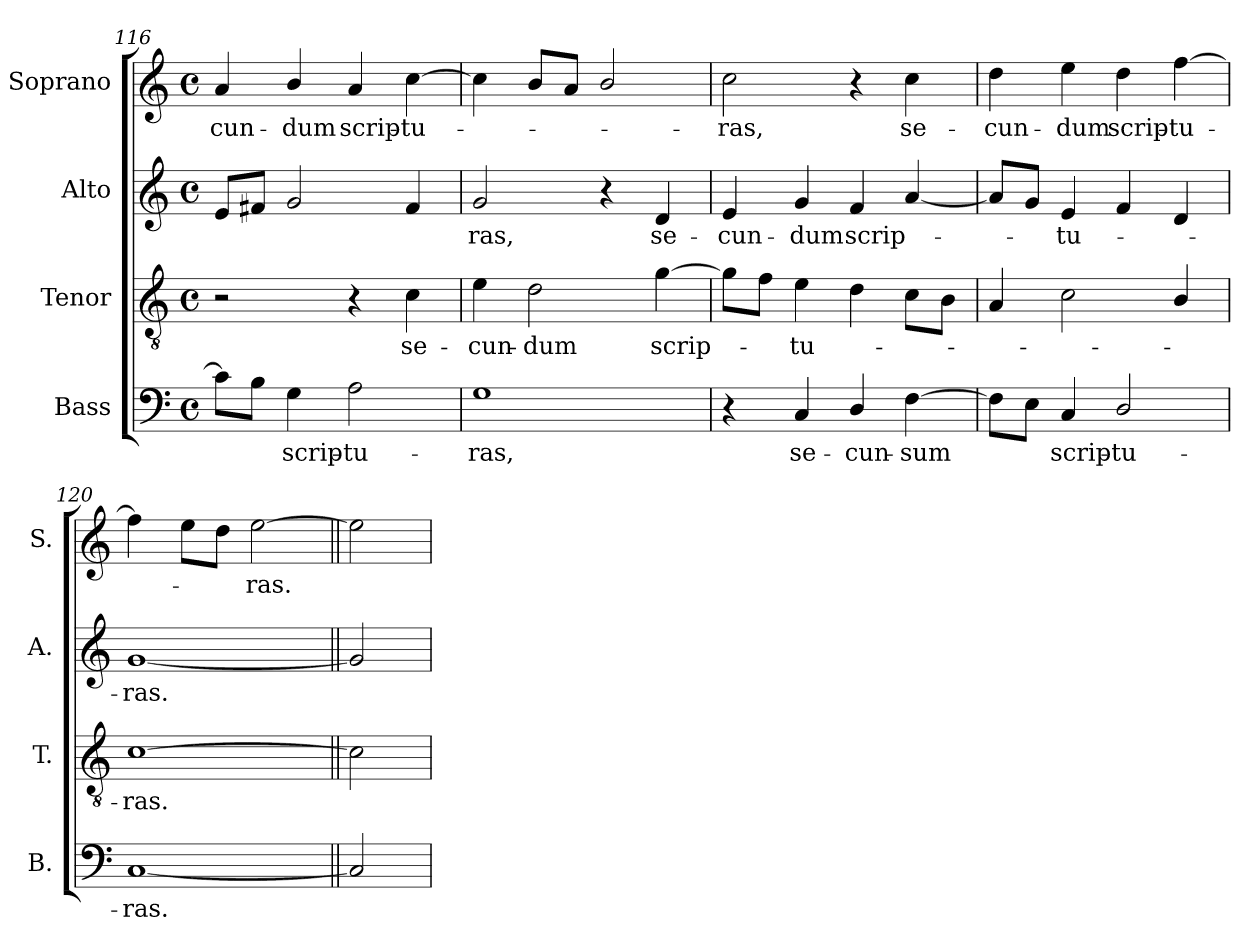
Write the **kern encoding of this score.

**kern	**text	**kern	**text	**kern	**text	**kern	**text
*part4	*part4	*part3	*part3	*part2	*part2	*part1	*part1
*staff4	*staff4	*staff3	*staff3	*staff2	*staff2	*staff1	*staff1
*I"Bass	*	*I"Tenor	*	*I"Alto	*	*I"Soprano	*
*I'B.	*	*I'T.	*	*I'A.	*	*I'S.	*
!!LO:LB:g=z
*clefF4	*	*clefGv2	*	*clefG2	*	*clefG2	*
*	*	*ITrd7c12	*	*	*	*	*
*k[]	*	*k[]	*	*k[]	*	*k[]	*
*C:	*	*C:	*	*C:	*	*C:	*
*M4/4	*	*M4/4	*	*M4/4	*	*M4/4	*
*met(c)	*	*met(c)	*	*met(c)	*	*met(c)	*
=116	=116	=116	=116	=116	=116	=116	=116
!	!	!	!	!	!	!	!LO:LY:b:color=#000000
8ci\L]	.	2r	.	8ei/L	.	4ai/	-cun-
8Bi\J	.	.	.	8f#i/J	.	.	.
!	!LO:LY:b:color=#000000	!	!	!	!	!	!
!	!	!	!	!	!	!	!LO:LY:b:color=#000000
4Gi\	scrip-	.	.	2gi/	.	4bi/	-dum
!	!LO:LY:b:color=#000000	!	!	!	!	!	!
!	!	!	!	!	!	!	!LO:LY:b:color=#000000
2Ai\	-tu-	4r	.	.	.	4ai/	scrip-
!	!	!	!LO:LY:b:color=#000000	!	!	!	!
!	!	!	!	!	!	!	!LO:LY:b:color=#000000
.	.	4Ci\	se-	4f#i/	.	[4cci\	-tu-
=117	=117	=117	=117	=117	=117	=117	=117
!	!LO:LY:b:color=#000000	!	!	!	!	!	!
!	!	!	!LO:LY:b:color=#000000	!	!	!	!
!	!	!	!	!	!LO:LY:b:color=#000000	!	!
1Gi	-ras,	4Ei\	-cun-	2gi/	-ras,	4cci\]	.
!	!	!	!LO:LY:b:color=#000000	!	!	!	!
.	.	2Di\	-dum	.	.	8bi/L	.
.	.	.	.	.	.	8ai/J	.
.	.	.	.	4r	.	2bi/	.
!	!	!	!LO:LY:b:color=#000000	!	!	!	!
!	!	!	!	!	!LO:LY:b:color=#000000	!	!
.	.	[4Gi\	scrip-	4di/	se-	.	.
=118	=118	=118	=118	=118	=118	=118	=118
!	!	!	!	!	!LO:LY:b:color=#000000	!	!
!	!	!	!	!	!	!	!LO:LY:b:color=#000000
4r	.	8Gi\L]	.	4ei/	-cun-	2cci\	-ras,
.	.	8Fi\J	.	.	.	.	.
!	!LO:LY:b:color=#000000	!	!	!	!	!	!
!	!	!	!LO:LY:b:color=#000000	!	!	!	!
!	!	!	!	!	!LO:LY:b:color=#000000	!	!
4Ci/	se-	4Ei\	-tu-	4gi/	-dum	.	.
!	!LO:LY:b:color=#000000	!	!	!	!	!	!
!	!	!	!	!	!LO:LY:b:color=#000000	!	!
4Di/	-cun-	4Di\	.	4fi/	scrip-	4r	.
!	!LO:LY:b:color=#000000	!	!	!	!	!	!
!	!	!	!	!	!	!	!LO:LY:b:color=#000000
[4Fi\	-sum	8Ci\L	.	[4ai/	.	4cci\	se-
.	.	8BBi\J	.	.	.	.	.
=119	=119	=119	=119	=119	=119	=119	=119
!	!	!	!	!	!	!	!LO:LY:b:color=#000000
8Fi\L]	.	4AAi/	.	8ai/L]	.	4ddi\	-cun-
8Ei\J	.	.	.	8gi/J	.	.	.
!	!LO:LY:b:color=#000000	!	!	!	!	!	!
!	!	!	!	!	!LO:LY:b:color=#000000	!	!
!	!	!	!	!	!	!	!LO:LY:b:color=#000000
4Ci/	scrip-	2Ci\	.	4ei/	-tu-	4eei\	-dum
!	!LO:LY:b:color=#000000	!	!	!	!	!	!
!	!	!	!	!	!	!	!LO:LY:b:color=#000000
2Di/	-tu-	.	.	4fi/	.	4ddi\	scrip-
!	!	!	!	!	!	!	!LO:LY:b:color=#000000
.	.	4BBi/	.	4di/	.	[4ffi\	-tu-
=120	=120	=120	=120	=120	=120	=120	=120
!	!LO:LY:b:color=#000000	!	!	!	!	!	!
!	!	!	!LO:LY:b:color=#000000	!	!	!	!
!	!	!	!	!	!LO:LY:b:color=#000000	!	!
[1Ci	-ras.	[1Ci	-ras.	[1gi	-ras.	4ffi\]	.
.	.	.	.	.	.	8eei\L	.
.	.	.	.	.	.	8ddi\J	.
!	!	!	!	!	!	!	!LO:LY:b:color=#000000
.	.	.	.	.	.	[2eei	-ras.
=121||	=121||	=121||	=121||	=121||	=121||	=121||	=121||
2Ci]	.	2Ci]	.	2gi]	.	2eei]	.
=	=	=	=	=	=	=	=
*-	*-	*-	*-	*-	*-	*-	*-
